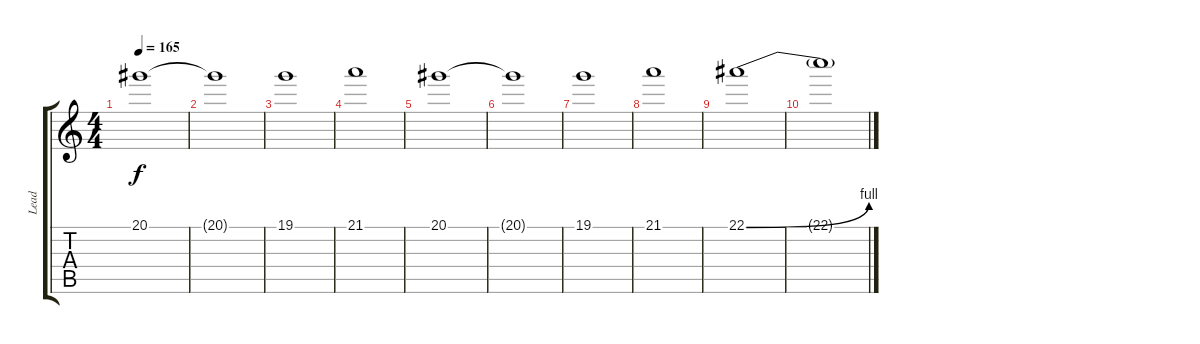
\track ("Lead" "Lead") {instrument overdrivenguitar}
\staff {score tabs}
\tuning (C4 G3 Eb3 Bb2 F2 C2) {hide}
\ts (4 4)
\tempo 165
\clef g2
\ks c
20.1.1{dy f} |
20.1{t}.1 |
19.1.1 |
21.1.1 |
20.1.1 |
20.1{t}.1 |
19.1.1 |
21.1.1 |
22.1{be (bend 0 0 60 4)}.1 |
22.1{t}.1
